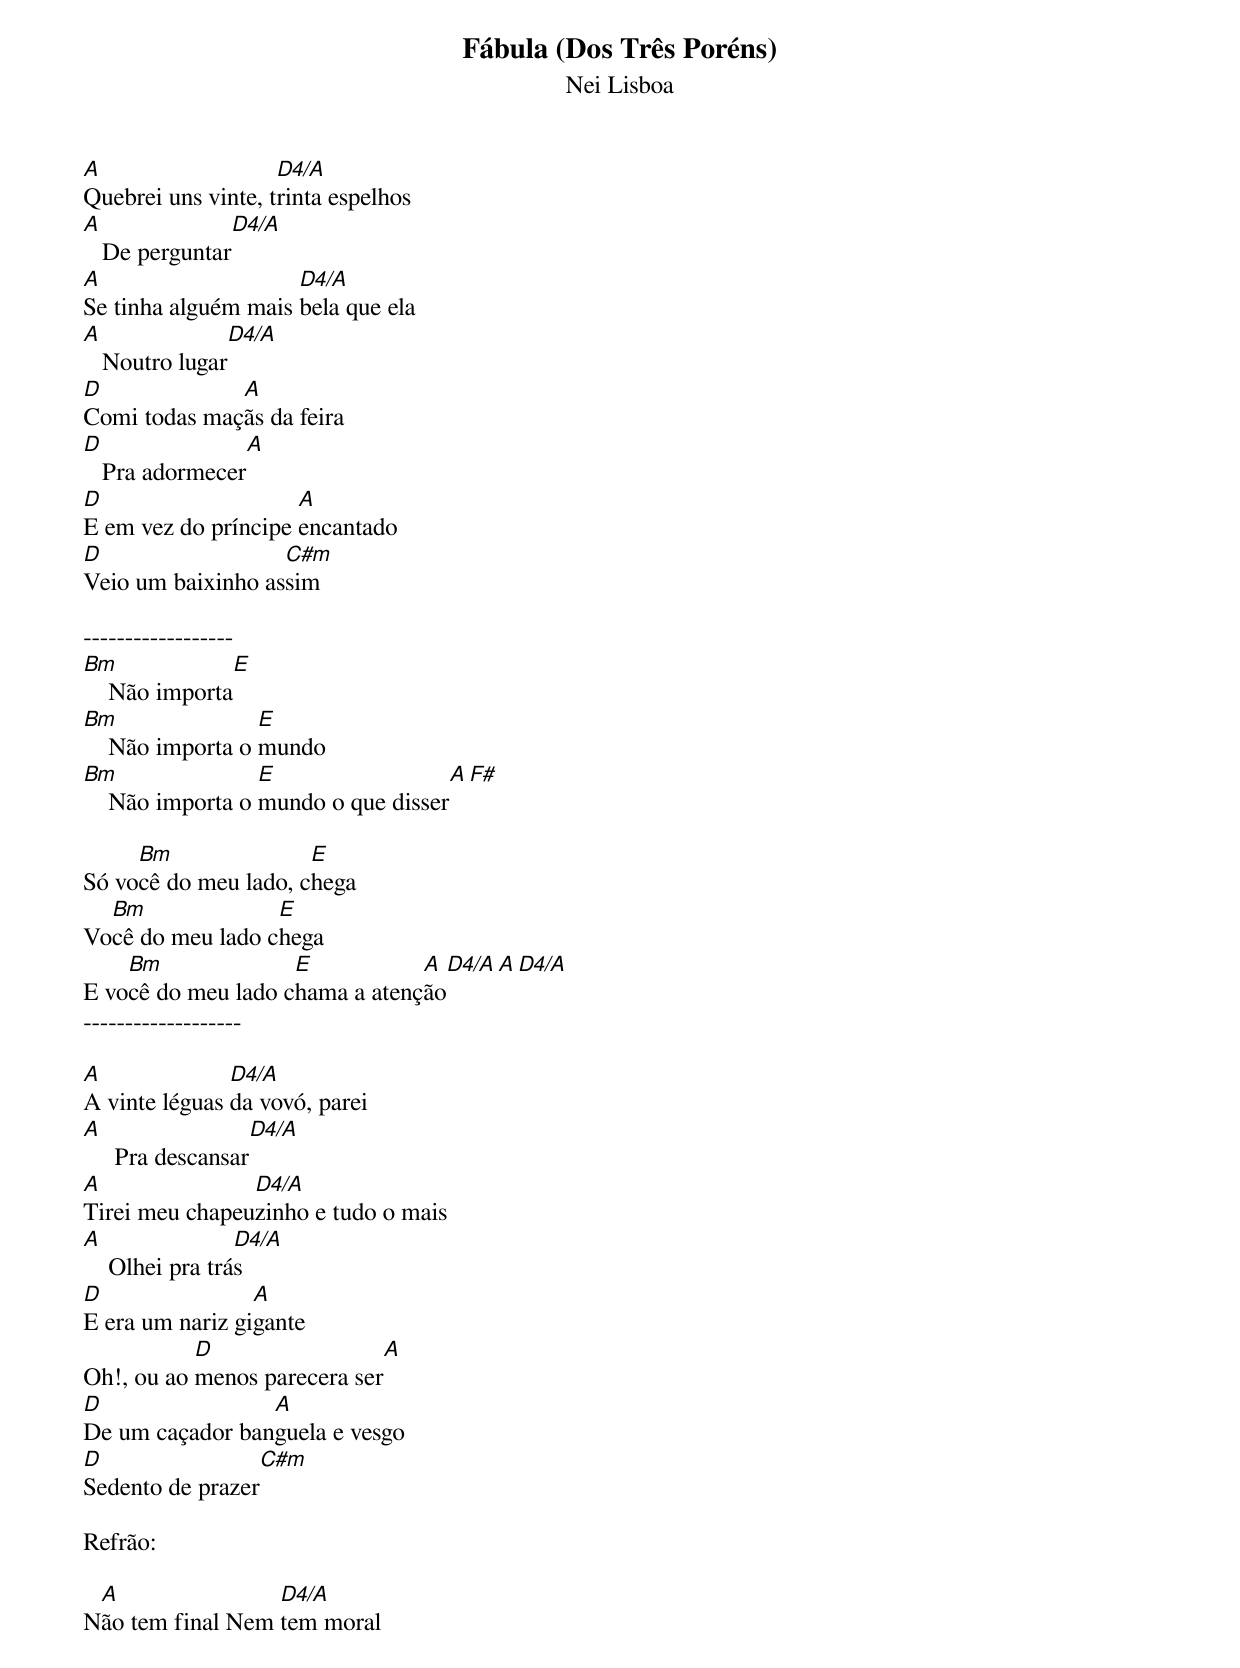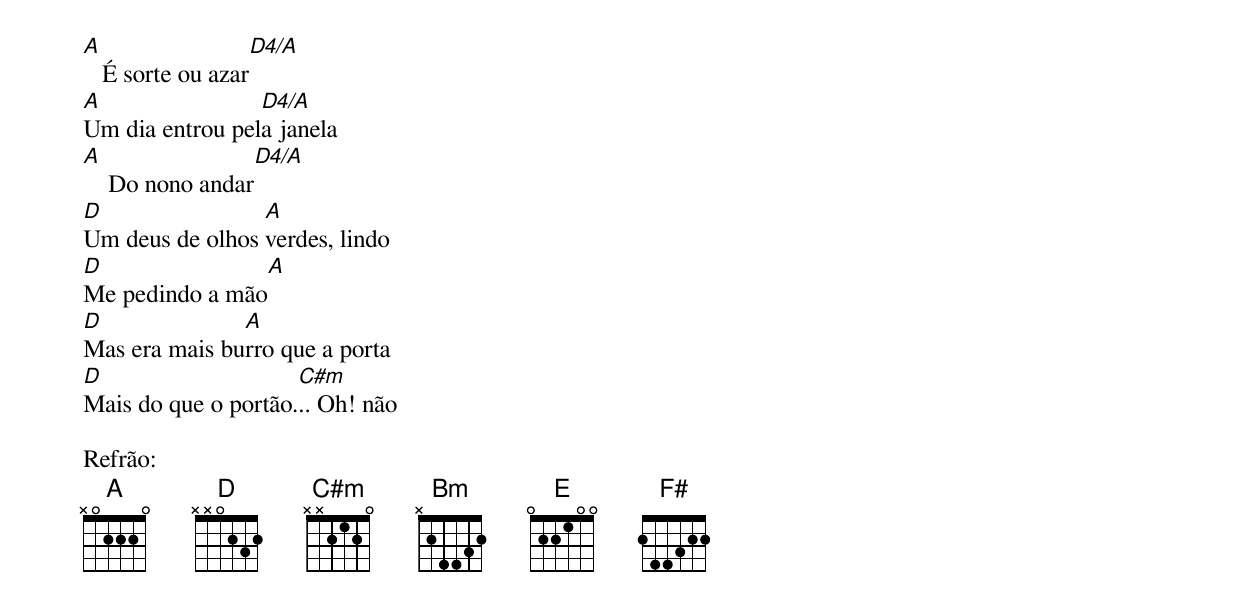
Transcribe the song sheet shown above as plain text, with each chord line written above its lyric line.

Fábula (Dos Três Poréns)
Nei Lisboa



A                   D4/A
Quebrei uns vinte, trinta espelhos
A                   D4/A
   De perguntar
A                    D4/A
Se tinha alguém mais bela que ela
A                   D4/A
   Noutro lugar
D             A
Comi todas maçãs da feira
D                 A
   Pra adormecer
D                    A
E em vez do príncipe encantado
D                  C#m
Veio um baixinho assim

------------------
Bm               E
    Não importa
Bm                E
    Não importa o mundo
Bm                E                 A  F#
    Não importa o mundo o que disser

     Bm               E
Só você do meu lado, chega
  Bm              E
Você do meu lado chega
    Bm              E           A  D4/A  A  D4/A
E você do meu lado chama a atenção
-------------------

A              D4/A
A vinte léguas da vovó, parei
A                 D4/A
     Pra descansar
A               D4/A
Tirei meu chapeuzinho e tudo o mais
A                D4/A
    Olhei pra trás
D                A
E era um nariz gigante
           D                 A
Oh!, ou ao menos parecera ser
D                A
De um caçador banguela e vesgo
D                 C#m
Sedento de prazer

Refrão:

 A                D4/A
Não tem final Nem tem moral
A                 D4/A
   É sorte ou azar
A                D4/A
Um dia entrou pela janela
A                 D4/A
    Do nono andar
D                A
Um deus de olhos verdes, lindo
D                A
Me pedindo a mão
D              A
Mas era mais burro que a porta
D                    C#m
Mais do que o portão... Oh! não

Refrão:
